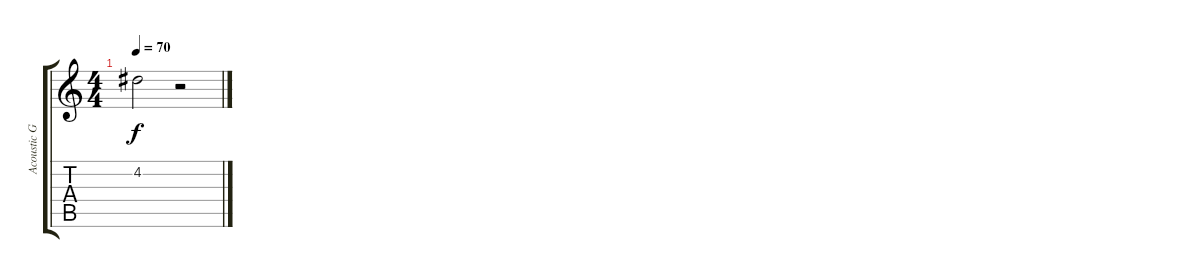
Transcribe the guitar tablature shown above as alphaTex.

\track ("Acoustic Guitar 1" "Acoustic G") {instrument acousticguitarsteel}
\staff {score tabs}
\tuning (E4 B3 G3 D3 A2 E2) {hide}
\ts (4 4)
\tempo 70
\clef g2
\ks c
4.2{t}.2{dy f} r.2
